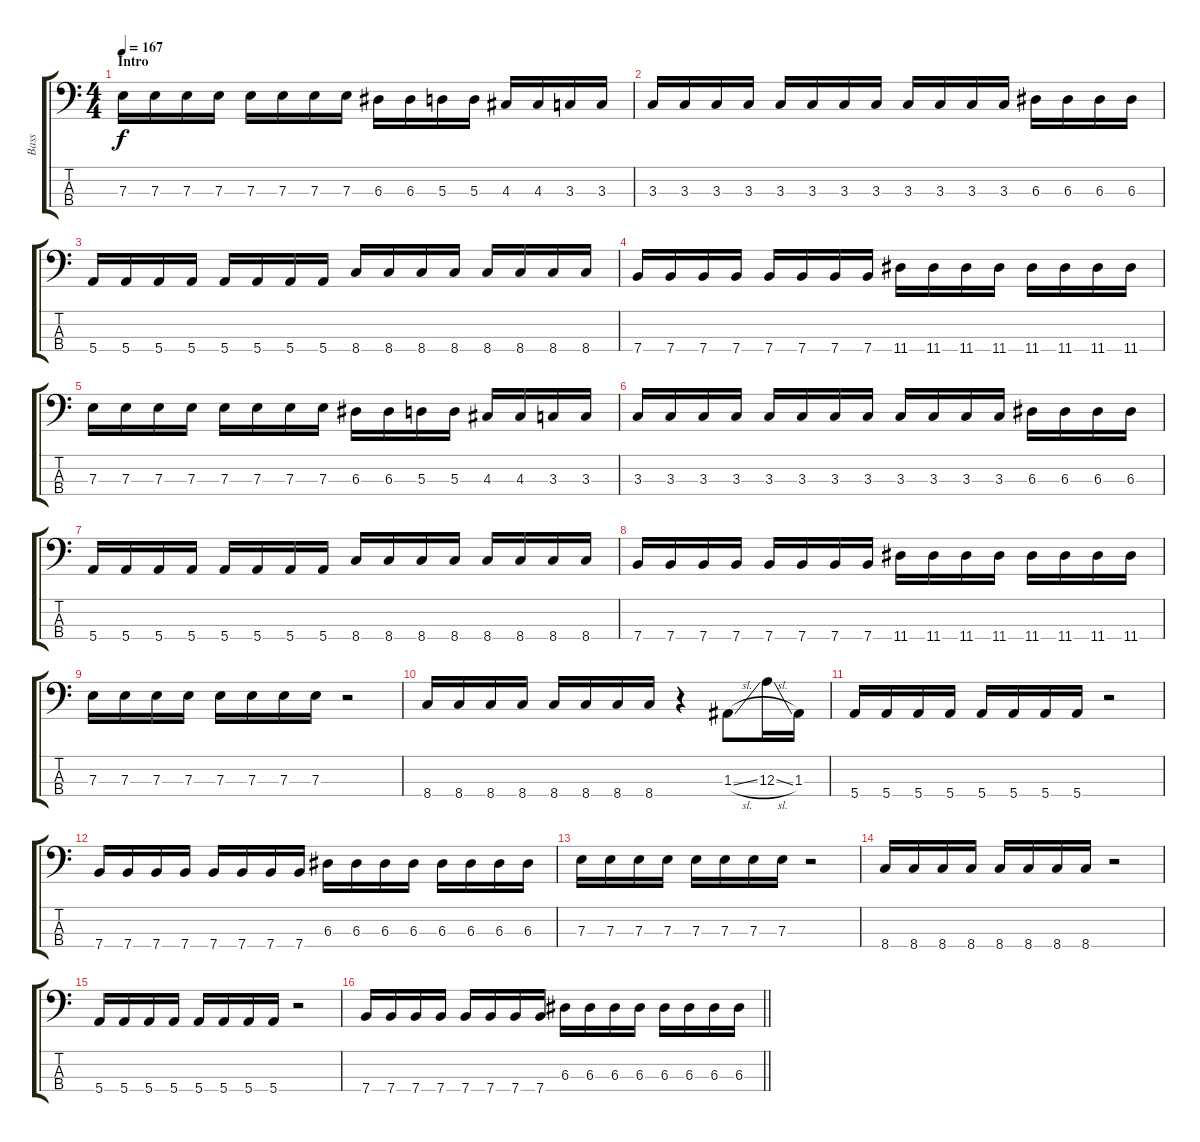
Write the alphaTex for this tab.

\track ("Bass" "Bass") {instrument electricbassfinger}
\staff {score tabs}
\tuning (G2 D2 A1 E1) {hide}
\ts (4 4)
\section ("" "Intro")
\tempo 167
\clef f4
\ks c
7.3.16{dy f instrument electricbassfinger} 7.3.16 7.3.16 7.3.16 7.3.16 7.3.16 7.3.16 7.3.16 6.3.16 6.3.16 5.3.16 5.3.16 4.3.16 4.3.16 3.3.16 3.3.16 |
3.3.16 3.3.16 3.3.16 3.3.16 3.3.16 3.3.16 3.3.16 3.3.16 3.3.16 3.3.16 3.3.16 3.3.16 6.3.16 6.3.16 6.3.16 6.3.16 |
5.4.16 5.4.16 5.4.16 5.4.16 5.4.16 5.4.16 5.4.16 5.4.16 8.4.16 8.4.16 8.4.16 8.4.16 8.4.16 8.4.16 8.4.16 8.4.16 |
7.4.16 7.4.16 7.4.16 7.4.16 7.4.16 7.4.16 7.4.16 7.4.16 11.4.16 11.4.16 11.4.16 11.4.16 11.4.16 11.4.16 11.4.16 11.4.16 |
7.3.16 7.3.16 7.3.16 7.3.16 7.3.16 7.3.16 7.3.16 7.3.16 6.3.16 6.3.16 5.3.16 5.3.16 4.3.16 4.3.16 3.3.16 3.3.16 |
3.3.16 3.3.16 3.3.16 3.3.16 3.3.16 3.3.16 3.3.16 3.3.16 3.3.16 3.3.16 3.3.16 3.3.16 6.3.16 6.3.16 6.3.16 6.3.16 |
5.4.16 5.4.16 5.4.16 5.4.16 5.4.16 5.4.16 5.4.16 5.4.16 8.4.16 8.4.16 8.4.16 8.4.16 8.4.16 8.4.16 8.4.16 8.4.16 |
7.4.16 7.4.16 7.4.16 7.4.16 7.4.16 7.4.16 7.4.16 7.4.16 11.4.16 11.4.16 11.4.16 11.4.16 11.4.16 11.4.16 11.4.16 11.4.16 |
7.3.16 7.3.16 7.3.16 7.3.16 7.3.16 7.3.16 7.3.16 7.3.16 r.2 |
8.4.16 8.4.16 8.4.16 8.4.16 8.4.16 8.4.16 8.4.16 8.4.16 r.4 1.3{sl}.8 12.3{sl}.16 1.3.16 |
5.4.16 5.4.16 5.4.16 5.4.16 5.4.16 5.4.16 5.4.16 5.4.16 r.2 |
7.4.16 7.4.16 7.4.16 7.4.16 7.4.16 7.4.16 7.4.16 7.4.16 6.3.16 6.3.16 6.3.16 6.3.16 6.3.16 6.3.16 6.3.16 6.3.16 |
7.3.16 7.3.16 7.3.16 7.3.16 7.3.16 7.3.16 7.3.16 7.3.16 r.2 |
8.4.16 8.4.16 8.4.16 8.4.16 8.4.16 8.4.16 8.4.16 8.4.16 r.2 |
5.4.16 5.4.16 5.4.16 5.4.16 5.4.16 5.4.16 5.4.16 5.4.16 r.2 |
\barLineRight lightlight
7.4.16 7.4.16 7.4.16 7.4.16 7.4.16 7.4.16 7.4.16 7.4.16 6.3.16 6.3.16 6.3.16 6.3.16 6.3.16 6.3.16 6.3.16 6.3.16
